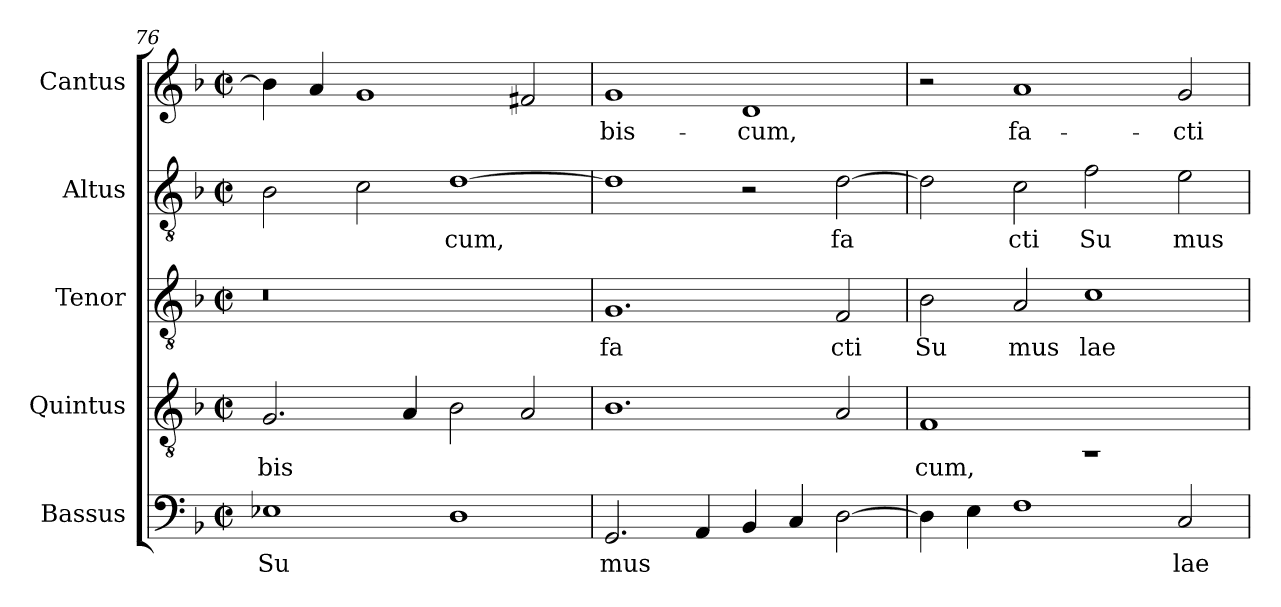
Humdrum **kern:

**kern	**text	**kern	**text	**kern	**text	**kern	**text	**kern	**text
*part5	*part5	*part4	*part4	*part3	*part3	*part2	*part2	*part1	*part1
*staff5	*staff5	*staff4	*staff4	*staff3	*staff3	*staff2	*staff2	*staff1	*staff1
*I"Bassus	*	*I"Quintus	*	*I"Tenor	*	*I"Altus	*	*I"Cantus	*
*clefF4	*	*clefGv2	*	*clefGv2	*	*clefGv2	*	*clefG2	*
*k[b-]	*	*k[b-]	*	*k[b-]	*	*k[b-]	*	*k[b-]	*
*F:	*	*F:	*	*F:	*	*F:	*	*F:	*
*M2/2	*	*M2/2	*	*M2/2	*	*M2/2	*	*M2/2	*
*met(c|)	*	*met(c|)	*	*met(c|)	*	*met(c|)	*	*met(c|)	*
=76	=76	=76	=76	=76	=76	=76	=76	=76	=76
!	!LO:LY:b:cj	!	!LO:LY:b	!	!	!	!	!	!
1E-	Su	2.G/	bis	0r	.	2B-\	.	4b-\]	.
.	.	.	.	.	.	.	.	4a/	.
.	.	.	.	.	.	2c\	.	1g	.
.	.	4A/	.	.	.	.	.	.	.
!	!	!	!	!	!	!	!LO:LY:b	!	!
1D	.	2B-\	.	.	.	[>1d	cum,	.	.
.	.	2A/	.	.	.	.	.	2f#/	.
=77	=77	=77	=77	=77	=77	=77	=77	=77	=77
!	!LO:LY:b	!	!	!	!LO:LY:b:cj	!	!	!	!LO:LY:b:cj
2.GG/	mus	1.B-	.	1.G	fa	1d]	.	1g	-bis-
4AA/	.	.	.	.	.	.	.	.	.
!	!	!	!	!	!	!	!	!	!LO:LY:b:cj
4BB-/	.	.	.	.	.	2r	.	1d	-cum,
4C/	.	.	.	.	.	.	.	.	.
!	!	!	!	!	!LO:LY:b:cj	!	!LO:LY:b:cj	!	!
[>2D\	.	2A/	.	2F/	cti	[>2d\	fa	.	.
=78	=78	=78	=78	=78	=78	=78	=78	=78	=78
!	!	!	!LO:LY:b:cj	!	!LO:LY:b:cj	!	!	!	!
4D\]	.	1F	cum,	2B-\	Su	2d\]	.	2r	.
4E\	.	.	.	.	.	.	.	.	.
!	!	!	!	!	!LO:LY:b:cj	!	!LO:LY:b:cj	!	!LO:LY:b:cj
1F	.	.	.	2A/	mus	2c\	cti	1a	fa-
!	!	!LO:N:vis=1	!	!	!LO:LY:b:cj	!	!LO:LY:b:cj	!	!
.	.	4rAA	.	1c	lae	2f\	Su	.	.
.	.	2.ryy	.	.	.	.	.	.	.
!	!LO:LY:b:cj	!	!	!	!	!	!LO:LY:b:cj	!	!LO:LY:b:cj
2C/	lae	.	.	.	.	2e\	mus	2g/	-cti
=	=	=	=	=	=	=	=	=	=
*-	*-	*-	*-	*-	*-	*-	*-	*-	*-
